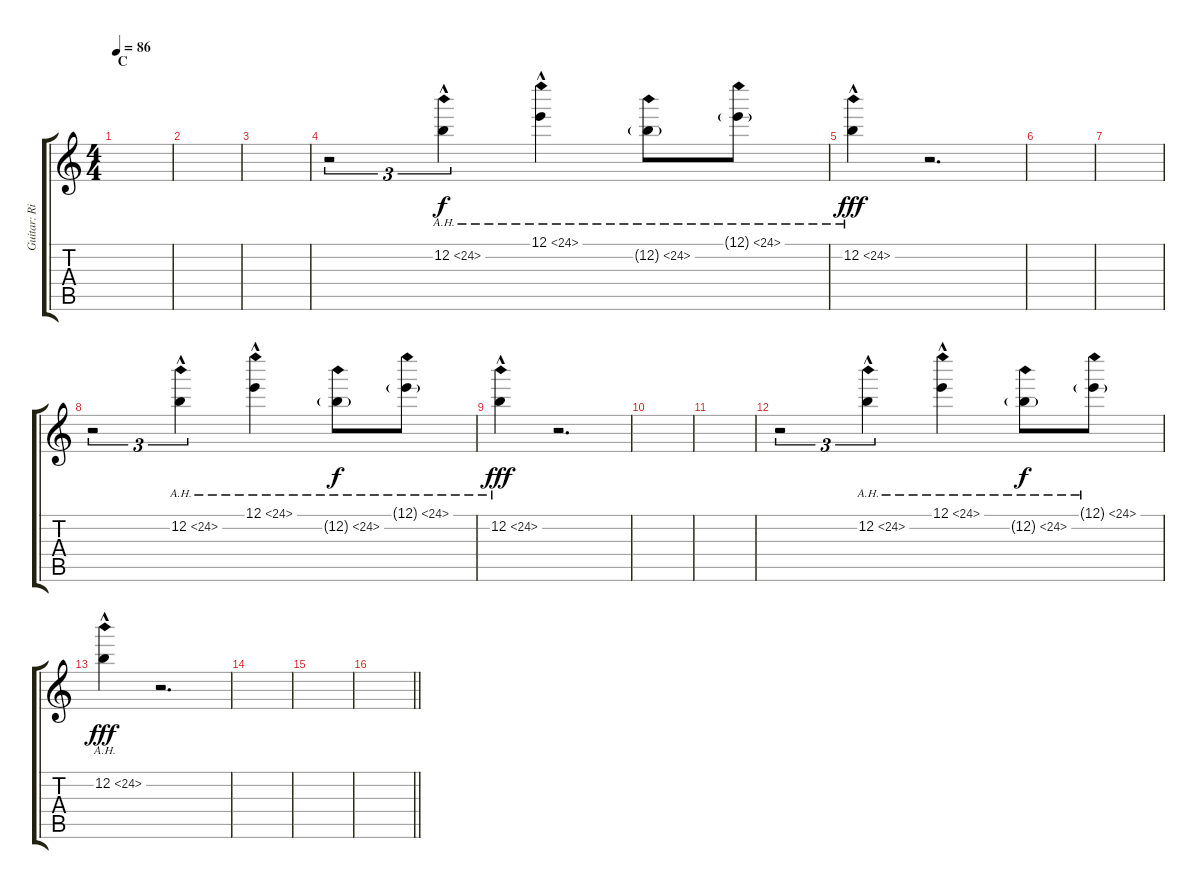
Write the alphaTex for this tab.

\track ("Guitar: Rik" "Guitar: Ri") {instrument electricguitarjazz}
\staff {score tabs}
\tuning (E4 B3 G3 D3 A2 E2) {hide}
\ts (4 4)
\section ("" "C")
\tempo 86
\clef g2
\ks c
|
|
|
r.2{tu (3 2)} 12.2{ah 12 hac}.4{tu (3 2)} 12.1{ah 12 hac}.4 12.2{ah 12 g}.8{dy f} 12.1{ah 12 g}.8 |
12.2{ah 12 hac}.4{dy fff} r.2{d} |
|
|
r.2{tu (3 2)} 12.2{ah 12 hac}.4{tu (3 2)} 12.1{ah 12 hac}.4 12.2{ah 12 g}.8{dy f} 12.1{ah 12 g}.8 |
12.2{ah 12 hac}.4{dy fff} r.2{d} |
|
|
r.2{tu (3 2)} 12.2{ah 12 hac}.4{tu (3 2)} 12.1{ah 12 hac}.4 12.2{ah 12 g}.8{dy f} 12.1{ah 12 g}.8 |
12.2{ah 12 hac}.4{dy fff} r.2{d} |
|
|
\barLineRight lightlight
